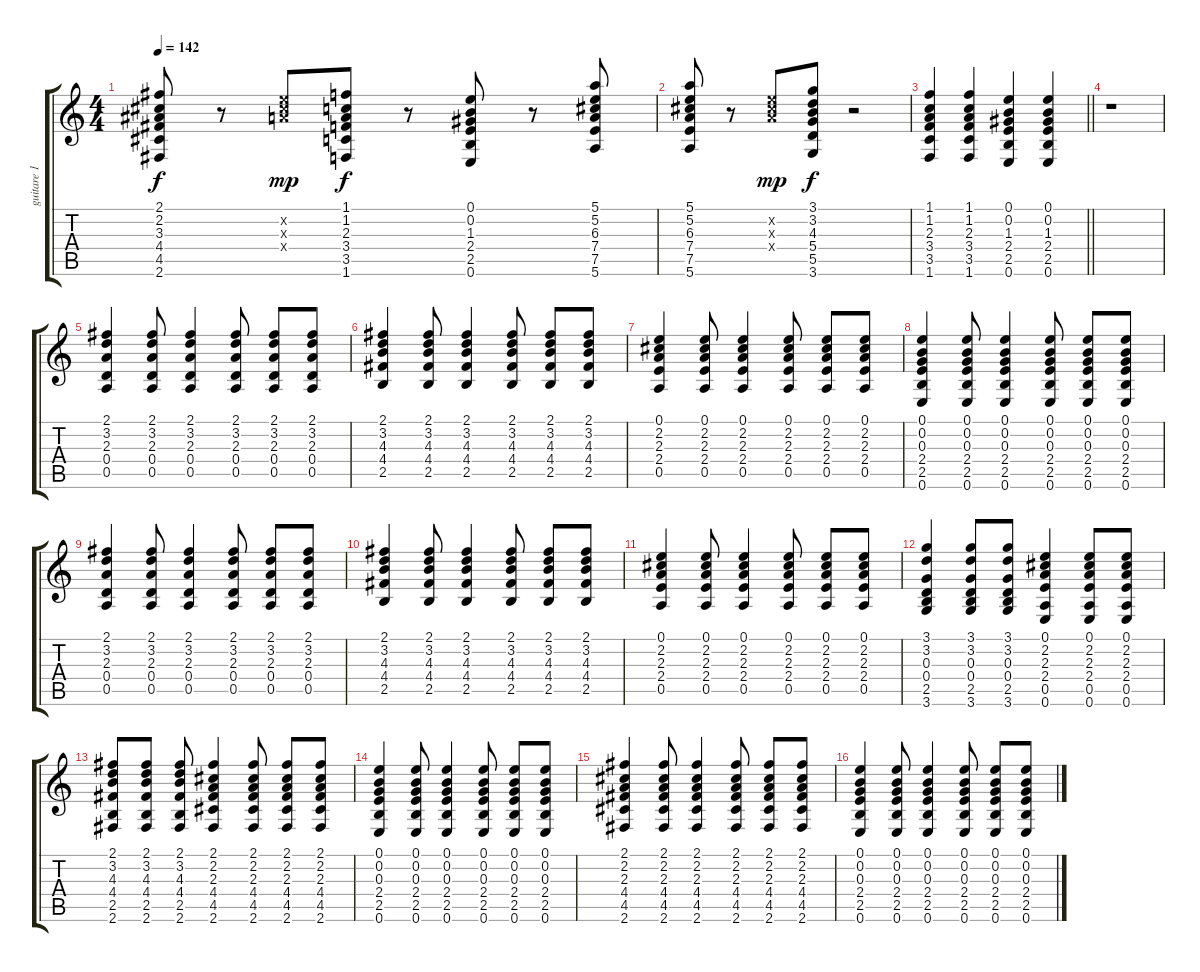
\track ("guitare 1" "guitare 1") {instrument acousticguitarsteel}
\staff {score tabs}
\tuning (E4 B3 G3 D3 A2 E2) {hide}
\ts (4 4)
\tempo 142
\clef g2
\ks c
(2.1 2.2 3.3 4.4 4.5 2.6).8{dy f} r.8 (5.2{x} 6.3{x} 7.4{x}).8{dy mp} (1.1 1.2 2.3 3.4 3.5 1.6).8{dy f} r.8 (0.1 0.2 1.3 2.4 2.5 0.6).8 r.8 (5.1 5.2 6.3 7.4 7.5 5.6).8 |
(5.1 5.2 6.3 7.4 7.5 5.6).8 r.8 (5.2{x} 6.3{x} 7.4{x}).8{dy mp} (3.1 3.2 4.3 5.4 5.5 3.6).8{dy f} r.2 |
\barLineRight lightlight
(1.1 1.2 2.3 3.4 3.5 1.6).4 (1.1 1.2 2.3 3.4 3.5 1.6).4 (0.1 0.2 1.3 2.4 2.5 0.6).4 (0.1 0.2 1.3 2.4 2.5 0.6).4 |
r.1 |
(2.1 3.2 2.3 0.4 0.5).4 (2.1 3.2 2.3 0.4 0.5).8 (2.1 3.2 2.3 0.4 0.5).4 (2.1 3.2 2.3 0.4 0.5).8 (2.1 3.2 2.3 0.4 0.5).8 (2.1 3.2 2.3 0.4 0.5).8 |
(2.1 3.2 4.3 4.4 2.5).4 (2.1 3.2 4.3 4.4 2.5).8 (2.1 3.2 4.3 4.4 2.5).4 (2.1 3.2 4.3 4.4 2.5).8 (2.1 3.2 4.3 4.4 2.5).8 (2.1 3.2 4.3 4.4 2.5).8 |
(0.1 2.2 2.3 2.4 0.5).4 (0.1 2.2 2.3 2.4 0.5).8 (0.1 2.2 2.3 2.4 0.5).4 (0.1 2.2 2.3 2.4 0.5).8 (0.1 2.2 2.3 2.4 0.5).8 (0.1 2.2 2.3 2.4 0.5).8 |
(0.1 0.2 0.3 2.4 2.5 0.6).4 (0.1 0.2 0.3 2.4 2.5 0.6).8 (0.1 0.2 0.3 2.4 2.5 0.6).4 (0.1 0.2 0.3 2.4 2.5 0.6).8 (0.1 0.2 0.3 2.4 2.5 0.6).8 (0.1 0.2 0.3 2.4 2.5 0.6).8 |
(2.1 3.2 2.3 0.4 0.5).4 (2.1 3.2 2.3 0.4 0.5).8 (2.1 3.2 2.3 0.4 0.5).4 (2.1 3.2 2.3 0.4 0.5).8 (2.1 3.2 2.3 0.4 0.5).8 (2.1 3.2 2.3 0.4 0.5).8 |
(2.1 3.2 4.3 4.4 2.5).4 (2.1 3.2 4.3 4.4 2.5).8 (2.1 3.2 4.3 4.4 2.5).4 (2.1 3.2 4.3 4.4 2.5).8 (2.1 3.2 4.3 4.4 2.5).8 (2.1 3.2 4.3 4.4 2.5).8 |
(0.1 2.2 2.3 2.4 0.5).4 (0.1 2.2 2.3 2.4 0.5).8 (0.1 2.2 2.3 2.4 0.5).4 (0.1 2.2 2.3 2.4 0.5).8 (0.1 2.2 2.3 2.4 0.5).8 (0.1 2.2 2.3 2.4 0.5).8 |
(3.1 3.2 0.3 0.4 2.5 3.6).4 (3.1 3.2 0.3 0.4 2.5 3.6).8 (3.1 3.2 0.3 0.4 2.5 3.6).8 (0.1 2.2 2.3 2.4 0.5 0.6).4 (0.1 2.2 2.3 2.4 0.5 0.6).8 (0.1 2.2 2.3 2.4 0.5 0.6).8 |
(2.1 3.2 4.3 4.4 2.5 2.6).8 (2.1 3.2 4.3 4.4 2.5 2.6).8 (2.1 3.2 4.3 4.4 2.5 2.6).8 (2.1 2.2 2.3 4.4 4.5 2.6).4 (2.1 2.2 2.3 4.4 4.5 2.6).8 (2.1 2.2 2.3 4.4 4.5 2.6).8 (2.1 2.2 2.3 4.4 4.5 2.6).8 |
(0.1 0.2 0.3 2.4 2.5 0.6).4 (0.1 0.2 0.3 2.4 2.5 0.6).8 (0.1 0.2 0.3 2.4 2.5 0.6).4 (0.1 0.2 0.3 2.4 2.5 0.6).8 (0.1 0.2 0.3 2.4 2.5 0.6).8 (0.1 0.2 0.3 2.4 2.5 0.6).8 |
(2.1 2.2 2.3 4.4 4.5 2.6).4 (2.1 2.2 2.3 4.4 4.5 2.6).8 (2.1 2.2 2.3 4.4 4.5 2.6).4 (2.1 2.2 2.3 4.4 4.5 2.6).8 (2.1 2.2 2.3 4.4 4.5 2.6).8 (2.1 2.2 2.3 4.4 4.5 2.6).8 |
(0.1 0.2 0.3 2.4 2.5 0.6).4 (0.1 0.2 0.3 2.4 2.5 0.6).8 (0.1 0.2 0.3 2.4 2.5 0.6).4 (0.1 0.2 0.3 2.4 2.5 0.6).8 (0.1 0.2 0.3 2.4 2.5 0.6).8 (0.1 0.2 0.3 2.4 2.5 0.6).8
